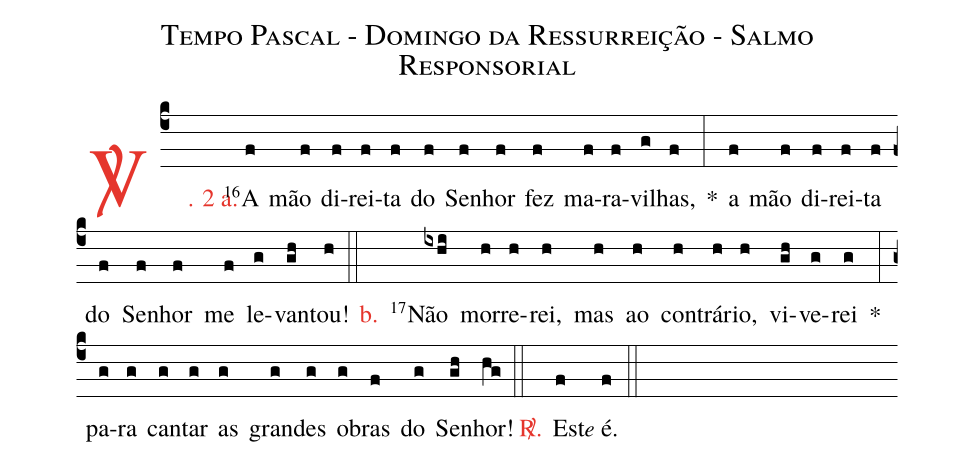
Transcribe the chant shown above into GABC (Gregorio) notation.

name: Tempo Pascal - Domingo da Ressurreição - Salmo Responsorial;
%%
(c4)

<c><sp>V/</sp>. 2 a.</c>() <v>\VSup{16}</v>A(f) mão(f) di(f)rei(f)ta(f) do(f) Se(f)nhor(f) fez(f) ma(f)ra(f)vi(g)lhas,(f) *(:)
a(f) mão(f) di(f)rei(f)ta(f) do(f) Se(f)nhor(f) me(f) le(g)van(gh)tou!(h)

(::)

<nlba><c>b.</c>() <v>\VSup{17}</v>Não</nlba>(ixhi) mor(h)re(h)rei,(h) mas(h) ao(h) con(h)trá(h)rio,(h) vi(gh)ve(g)rei(g) *(:)
pa(g)ra(g) can(g)tar(g) as(g) gran(g)des(g) o(g)bras(f) do(g) Se(gh)nhor!(hg)

(::)

<nlba><c><sp>R/</sp>.</c>() Es</nlba>(f)t<e>e</e> é.(f)

(::)
